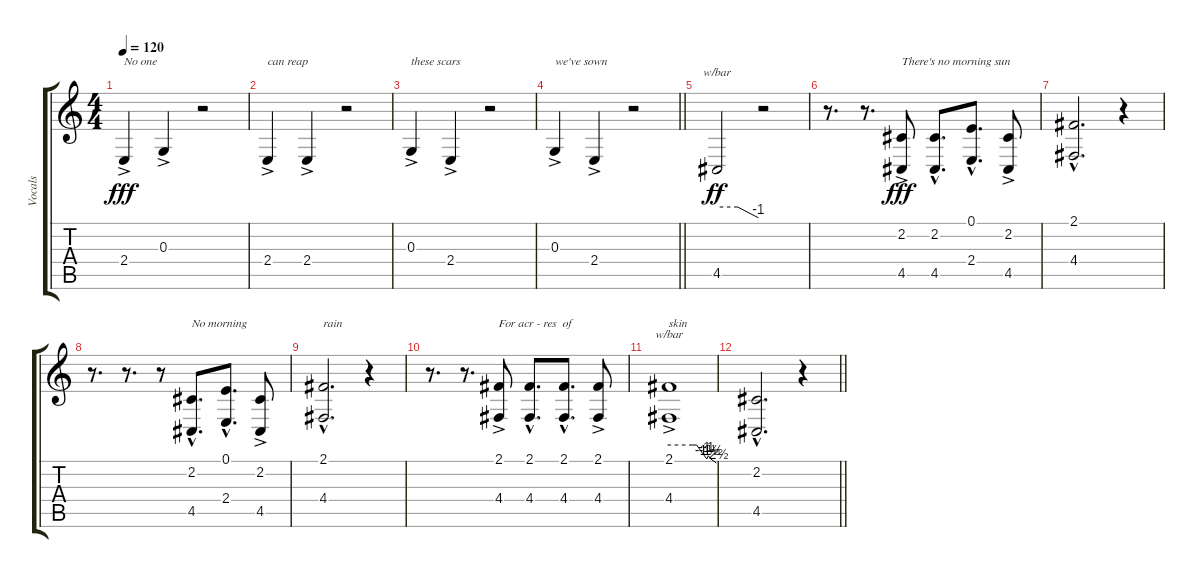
\track ("Vocals" "Vocals") {instrument stringensemble1}
\staff {score tabs}
\tuning (E4 B3 G3 D3 A2 E2) {hide}
\ts (4 4)
\tempo 120
\clef g2
\ks c
2.4{ac}.4{txt "No one" dy fff} 0.3{ac}.4 r.2 |
2.4{ac}.4{txt "can reap"} 2.4{ac}.4 r.2 |
0.3{ac}.4{txt "these scars"} 2.4{ac}.4 r.2 |
\barLineRight lightlight
0.3{ac}.4{txt "we've sown"} 2.4{ac}.4 r.2 |
4.5.2{tbe (custom default 0 0 30 0 60 -4) dy ff} r.2 |
r.8{d} r.8{d} (2.2 4.5{ac}).8{txt "There's no morning sun" dy fff} (2.2{hac} 4.5{hac}).8{d} (0.1{hac} 2.4{hac}).8{d} (2.2 4.5{ac}).8 |
(2.1{hac} 4.4{hac}).2{d} r.4 |
r.8{d} r.8{d} r.8 (2.2{hac} 4.5{hac}).8{d txt "No morning "} (0.1{hac} 2.4{hac}).8{d} (2.2 4.5{ac}).8 |
(2.1{hac} 4.4{hac}).2{d txt "rain"} r.4 |
r.8{d} r.8{d} (2.1 4.4{ac}).8{txt "For acr - res  of"} (2.1{hac} 4.4{hac}).8{d} (2.1{hac} 4.4{hac}).8{d} (2.1 4.4{ac}).8 |
(2.1 4.4{ac}).1{tbe (custom default 0 0 30 0 35 0 45 -4 48 -6 50 -4 53 -6 60 -10) txt "skin"} |
\barLineRight lightlight
(2.2{hac} 4.5{hac}).2{d} r.4
